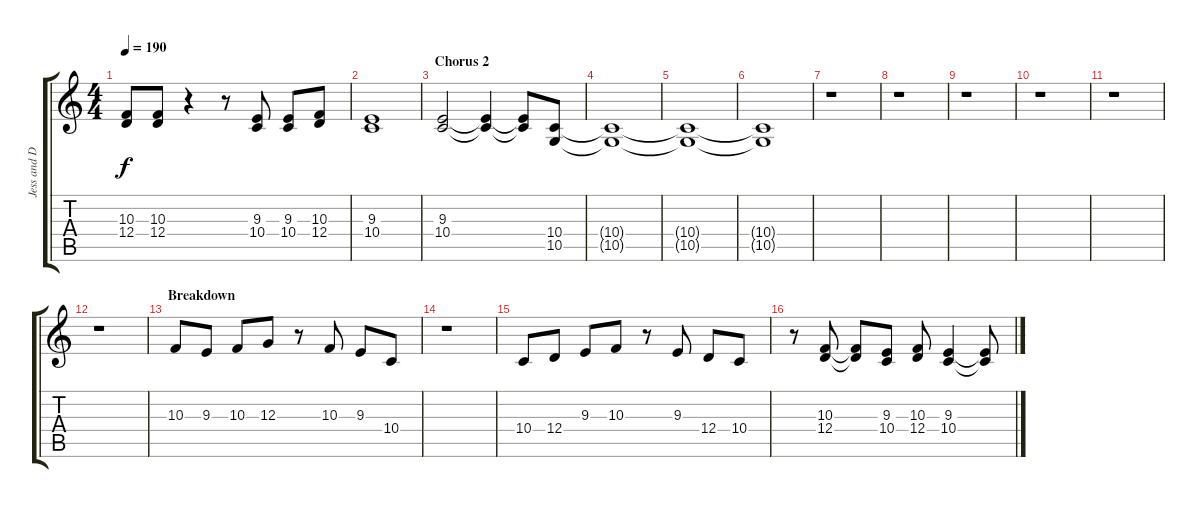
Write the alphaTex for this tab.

\track ("Jess and Derron (Sax)" "Jess and D") {instrument tenorsax}
\staff {score tabs}
\tuning (E4 B3 G3 D3 A2 E2) {hide}
\ts (4 4)
\tempo 190
\clef g2
\ks c
(10.3 12.4).8{dy f} (10.3 12.4).8 r.4 r.8 (9.3 10.4).8 (9.3 10.4).8 (10.3 12.4).8 |
(9.3 10.4).1 |
\section ("" "Chorus 2")
(9.3 10.4).2 (9.3{t} 10.4{t}).4 (9.3{t} 10.4{t}).8 (10.4 10.5).8 |
(10.4{t} 10.5{t}).1{volume 0} |
(10.4{t} 10.5{t}).1 |
(10.4{t} 10.5{t}).1 |
r.1{volume 15} |
r.1 |
r.1 |
r.1 |
r.1 |
r.1 |
\section ("" "Breakdown")
10.3.8{volume 15} 9.3.8 10.3.8 12.3.8 r.8 10.3.8 9.3.8 10.4.8 |
r.1 |
10.4.8 12.4.8 9.3.8 10.3.8 r.8 9.3.8 12.4.8 10.4.8 |
r.8 (10.3 12.4).8 (10.3{t} 12.4{t}).8 (9.3 10.4).8 (10.3 12.4).8 (9.3 10.4).4 (9.3{t} 10.4{t}).8
